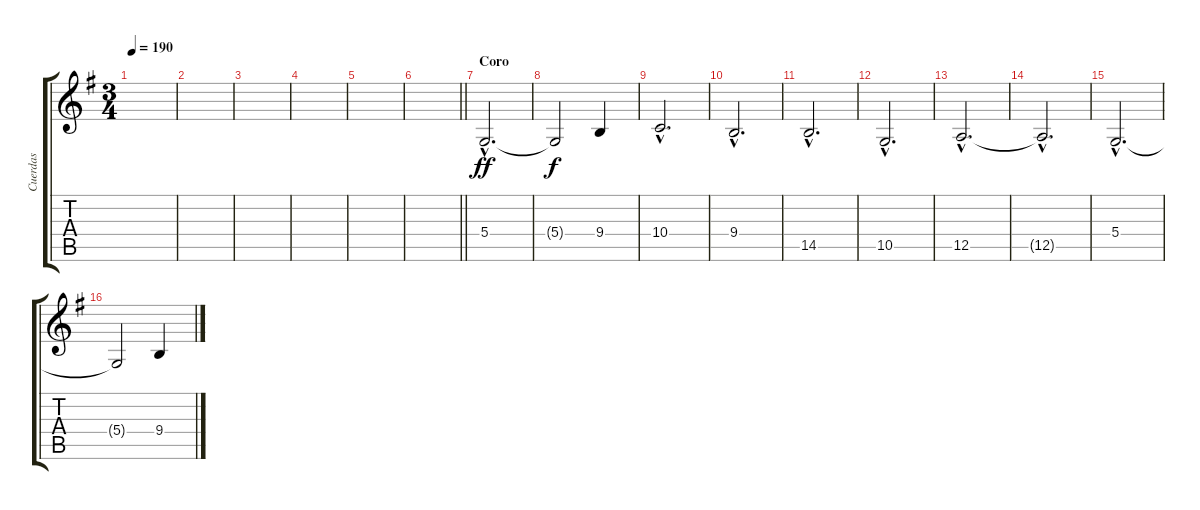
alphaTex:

\track ("Cuerdas" "Cuerdas") {instrument cello}
\staff {score tabs}
\tuning (E4 B3 G3 D3 A2 E2) {hide}
\ts (3 4)
\tempo 190
\clef g2
\ks g
|
|
|
|
|
\barLineRight lightlight
|
\section ("" "Coro")
5.4{hac}.2{d dy ff} |
5.4{t}.2{dy f} 9.4.4 |
10.4{hac}.2{d} |
9.4{hac}.2{d} |
14.5{hac}.2{d} |
10.5{hac}.2{d} |
12.5{hac}.2{d} |
12.5{hac t}.2{d} |
5.4{hac}.2{d} |
5.4{t}.2 9.4.4
